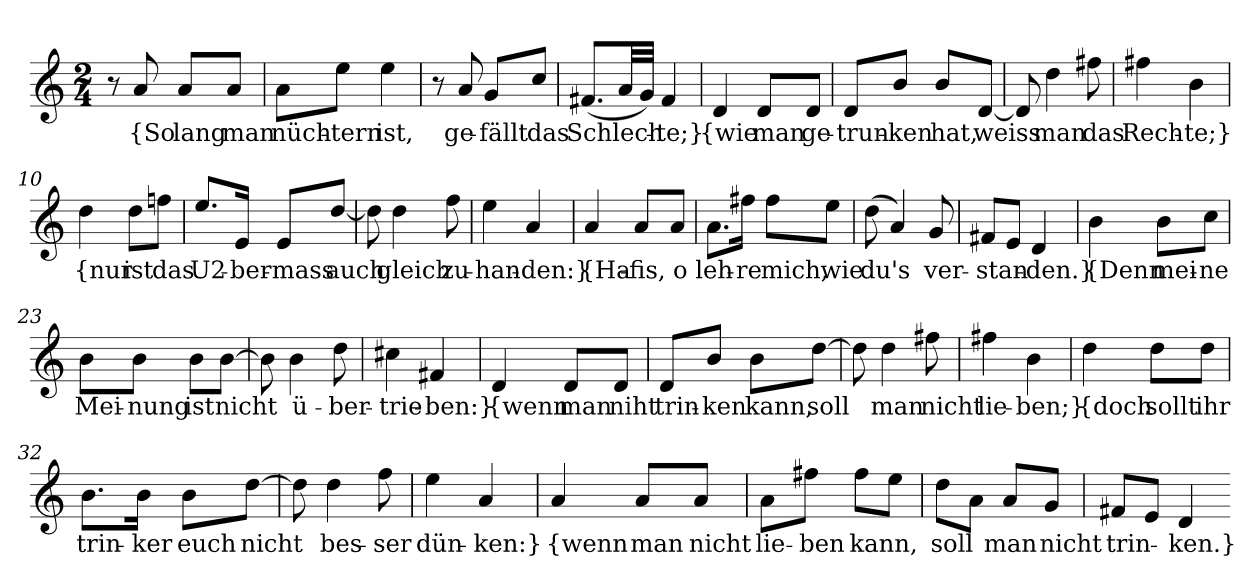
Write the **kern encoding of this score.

**kern	**text
*part1	*part1
*staff1	*staff1
*clefG2	*
*k[]	*
*M2/4	*
=1	=1
8r	.
8a	{So
8a/L	lang
8a/J	man
=2	=2
8a\L	nüch-
8ee\J	-tern
4ee	ist,
=3	=3
8r	.
8a	ge-
8g/L	-fällt
8cc/J	das
=4	=4
(8.f#X/L	Schlech-
32a/LL	.
32g/JJJ)	.
4f#	-te;}
=5	=5
4d	{wie
8d/L	man
8d/J	ge-
=6	=6
8d/L	-trun-
8b/J	-ken
8b/L	hat,
[8d/J	weiss
=7	=7
8d]	.
4dd	man
8ff#X	das
=8	=8
4ff#X	Rech-
4b	-te;}
=10	=10
4dd	{nur
8dd\L	ist
8ffn\J	das
=11	=11
8.ee/L	U2-
16e/Jk	-ber-
8e/L	-mass
[8dd/J	auch
=12	=12
8dd]	.
4dd	gleich
8ff	zu-
=13	=13
4ee	-han-
4a	-den:}
=14	=14
4a	{Ha-
8a/L	-fis,
8a/J	o
=15	=15
8.a\L	leh-
16ff#X\Jk	-re
8ff#\L	mich,
8ee\J	wie
=16	=16
(8dd	du's
4a)	.
8g	ver-
=17	=17
8f#X/L	-stan-
8e/J	.
4d	-den.}
=22	=22
4b	{Denn
8b\L	mei-
8cc\J	-ne
=23	=23
8b\L	Mei-
8b\J	-nung
8b\L	ist
[8b\J	nicht
=24	=24
8b]	.
4b	ü-
8dd	-ber-
=25	=25
4cc#X	-trie-
4f#X	-ben:}
=26	=26
4d	{wenn
8d/L	man
8d/J	niht
=27	=27
8d/L	trin-
8b/J	-ken
8b\L	kann,
[8dd\J	soll
=28	=28
8dd]	.
4dd	man
8ff#X	nicht
=29	=29
4ff#X	lie-
4b	-ben;}
=31	=31
4dd	{doch
8dd\L	sollt
8dd\J	ihr
=32	=32
8.b\L	trin-
16b\Jk	-ker
8b\L	euch
[8dd\J	nicht
=33	=33
8dd]	.
4dd	bes-
8ff	-ser
=34	=34
4ee	dün-
4a	-ken:}
=35	=35
4a	{wenn
8a/L	man
8a/J	nicht
=36	=36
8a\L	lie-
8ff#X\J	-ben
8ff#\L	kann,
8ee\J	.
=37	=37
8dd\L	soll
8a\J	.
8a/L	man
8g/J	nicht
=38	=38
8f#X/L	trin-
8e/J	.
4d	-ken.}
=-	=-
*-	*-
